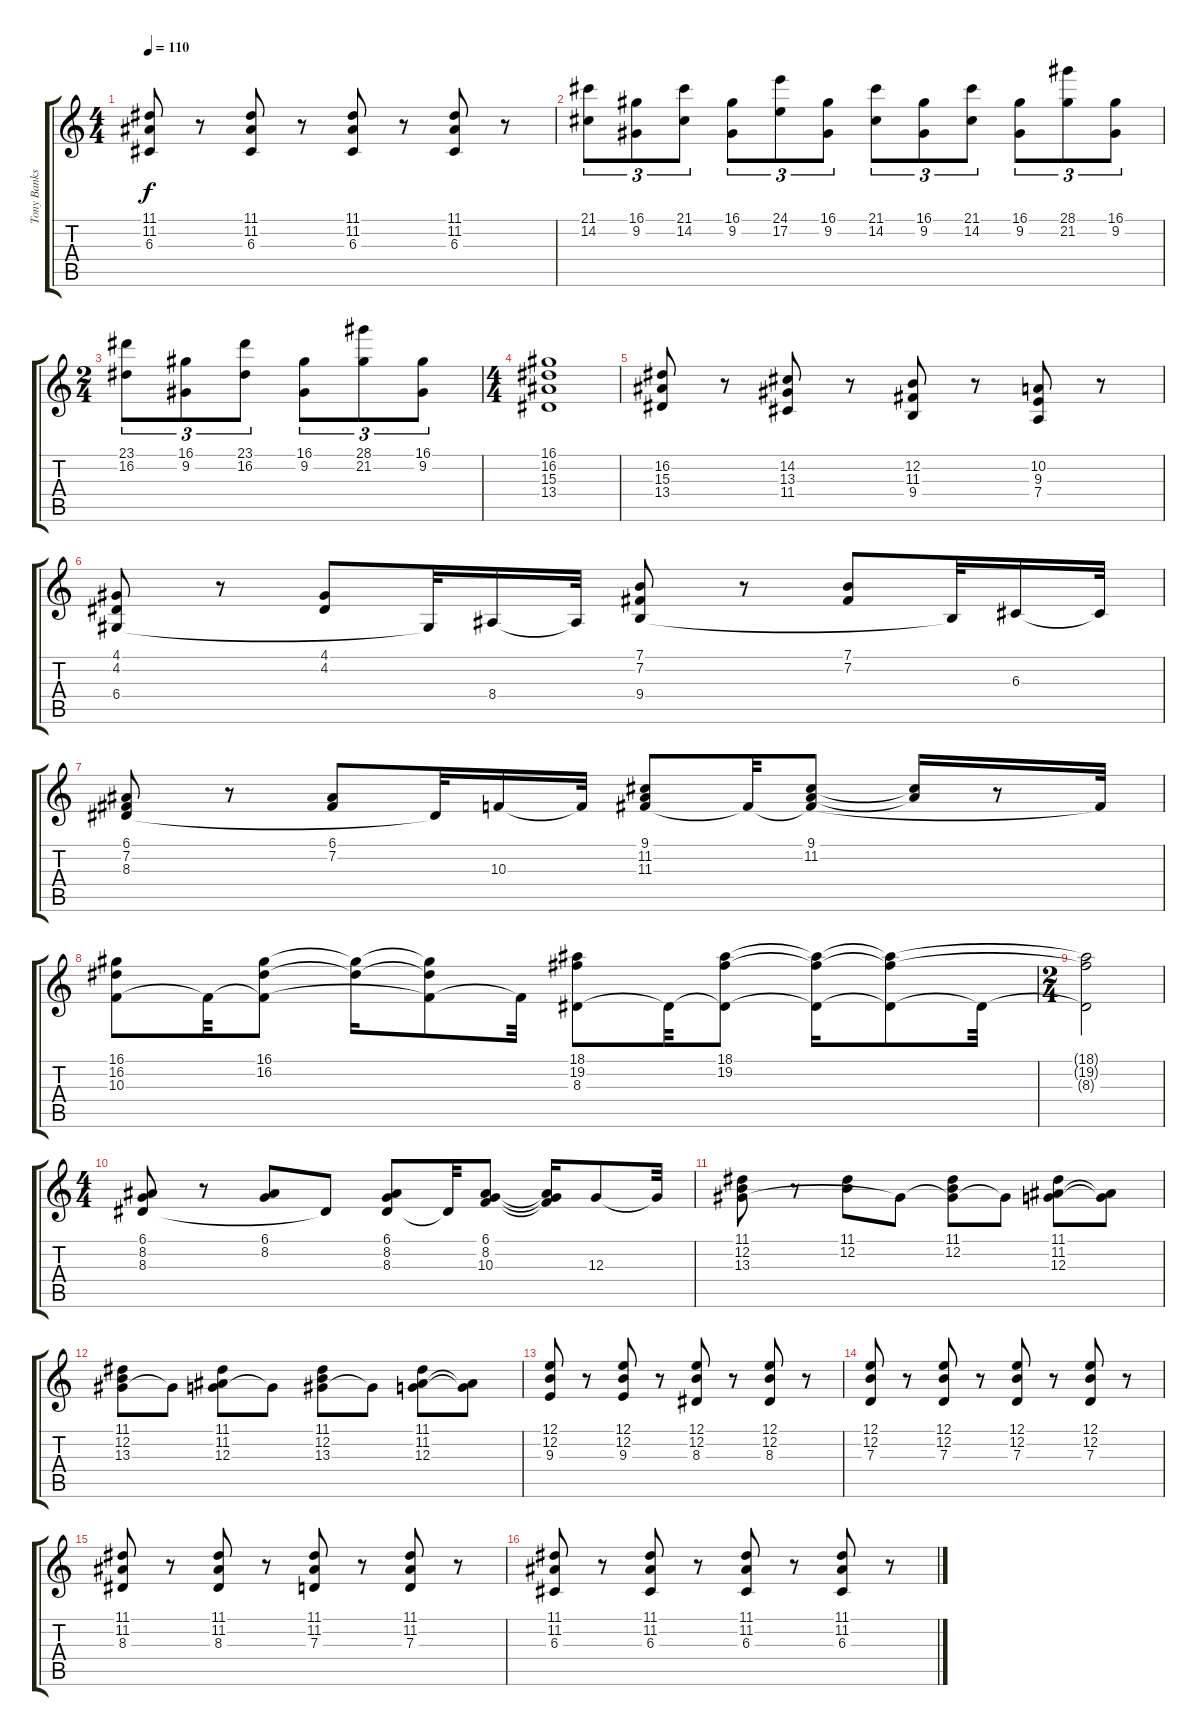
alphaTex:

\track ("Tony Banks (mellotron)" "Tony Banks") {instrument rockorgan}
\staff {score tabs}
\tuning (E4 B3 G3 D3 A2 E2) {hide}
\ts (4 4)
\tempo 110
\clef g2
\ks c
(11.1 11.2 6.3).8{dy f} r.8 (11.1 11.2 6.3).8 r.8 (11.1 11.2 6.3).8 r.8 (11.1 11.2 6.3).8 r.8 |
(21.1 14.2).8{tu (3 2)} (16.1 9.2).8{tu (3 2)} (21.1 14.2).8{tu (3 2)} (16.1 9.2).8{tu (3 2)} (24.1 17.2).8{tu (3 2)} (16.1 9.2).8{tu (3 2)} (21.1 14.2).8{tu (3 2)} (16.1 9.2).8{tu (3 2)} (21.1 14.2).8{tu (3 2)} (16.1 9.2).8{tu (3 2)} (28.1 21.2).8{tu (3 2)} (16.1 9.2).8{tu (3 2)} |
\ts (2 4)
(23.1 16.2).8{tu (3 2)} (16.1 9.2).8{tu (3 2)} (23.1 16.2).8{tu (3 2)} (16.1 9.2).8{tu (3 2)} (28.1 21.2).8{tu (3 2)} (16.1 9.2).8{tu (3 2)} |
\ts (4 4)
(16.1 16.2 15.3 13.4).1 |
(16.2 15.3 13.4).8 r.8 (14.2 13.3 11.4).8 r.8 (12.2 11.3 9.4).8 r.8 (10.2 9.3 7.4).8 r.8 |
(4.1 4.2 6.4).8 r.8 (4.1 4.2).8 6.4{t}.32 8.4.16 8.4{t}.32 (7.1 7.2 9.4).8 r.8 (7.1 7.2).8 9.4{t}.32 6.3.16 6.3{t}.32 |
(6.1 7.2 8.3).8 r.8 (6.1 7.2).8 8.3{t}.32 10.3.16 10.3{t}.32 (9.1 11.2 11.3).8 11.3{t}.32 (9.1 11.2 11.3{t}).8 (9.1{t} 11.2{t}).16 r.8 11.3{t}.32 |
(16.1 16.2 10.3).8 10.3{t}.32 (16.1 16.2 10.3{t}).8 (16.1{t} 16.2{t}).16 (16.1{t} 16.2{t} 10.3{t}).8 10.3{t}.32 (18.1 19.2 8.3).8 8.3{t}.32 (18.1 19.2 8.3{t}).8 (18.1{t} 19.2{t} 8.3{t}).16 (18.1{t} 19.2{t} 8.3{t}).8 8.3{t}.32 |
\ts (2 4)
(18.1{t} 19.2{t} 8.3{t}).2 |
\ts (4 4)
(6.1 8.2 8.3).8 r.8 (6.1 8.2).8 8.3{t}.8 (6.1 8.2 8.3).8 8.3{t}.32 (6.1 8.2 10.3).8 (6.1{t} 8.2{t} 10.3{t}).16 12.3.8 12.3{t}.32 |
(11.1 12.2 13.3).8 r.8 (11.1 12.2).8 13.3{t}.8 (11.1 12.2 13.3{t}).8 13.3{t}.8 (11.1 11.2 12.3).8 (11.2{t} 12.3{t}).8 |
(11.1 12.2 13.3).8 13.3{t}.8 (11.1 11.2 12.3).8 12.3{t}.8 (11.1 12.2 13.3).8 13.3{t}.8 (11.1 11.2 12.3).8 (11.2{t} 12.3{t}).8 |
(12.1 12.2 9.3).8 r.8 (12.1 12.2 9.3).8 r.8 (12.1 12.2 8.3).8 r.8 (12.1 12.2 8.3).8 r.8 |
(12.1 12.2 7.3).8 r.8 (12.1 12.2 7.3).8 r.8 (12.1 12.2 7.3).8 r.8 (12.1 12.2 7.3).8 r.8 |
(11.1 11.2 8.3).8 r.8 (11.1 11.2 8.3).8 r.8 (11.1 11.2 7.3).8 r.8 (11.1 11.2 7.3).8 r.8 |
(11.1 11.2 6.3).8 r.8 (11.1 11.2 6.3).8 r.8 (11.1 11.2 6.3).8 r.8 (11.1 11.2 6.3).8 r.8
